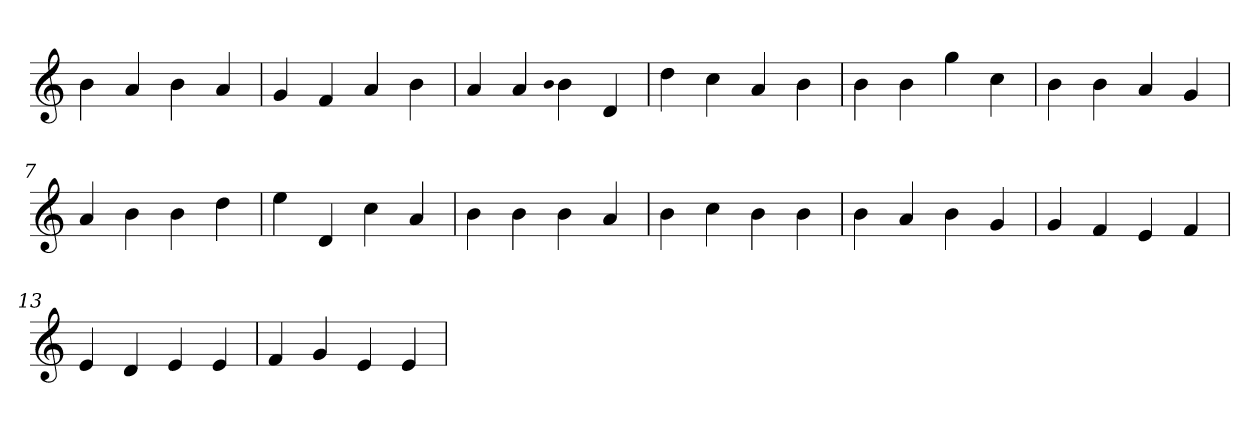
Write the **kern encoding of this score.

**kern
*part1
*staff1
*clefG2
=1
4b
4a
4b
4a
=2
4g
4f
4a
4b
=3
4a
4a
qqb
4b
4d
=4
4dd
4cc
4a
4b
=5
4b
4b
4gg
4cc
=6
4b
4b
4a
4g
=7
4a
4b
4b
4dd
=8
4ee
4d
4cc
4a
=9
4b
4b
4b
4a
=10
4b
4cc
4b
4b
=11
4b
4a
4b
4g
=12
4g
4f
4e
4f
=13
4e
4d
4e
4e
=14
4f
4g
4e
4e
=
*-
